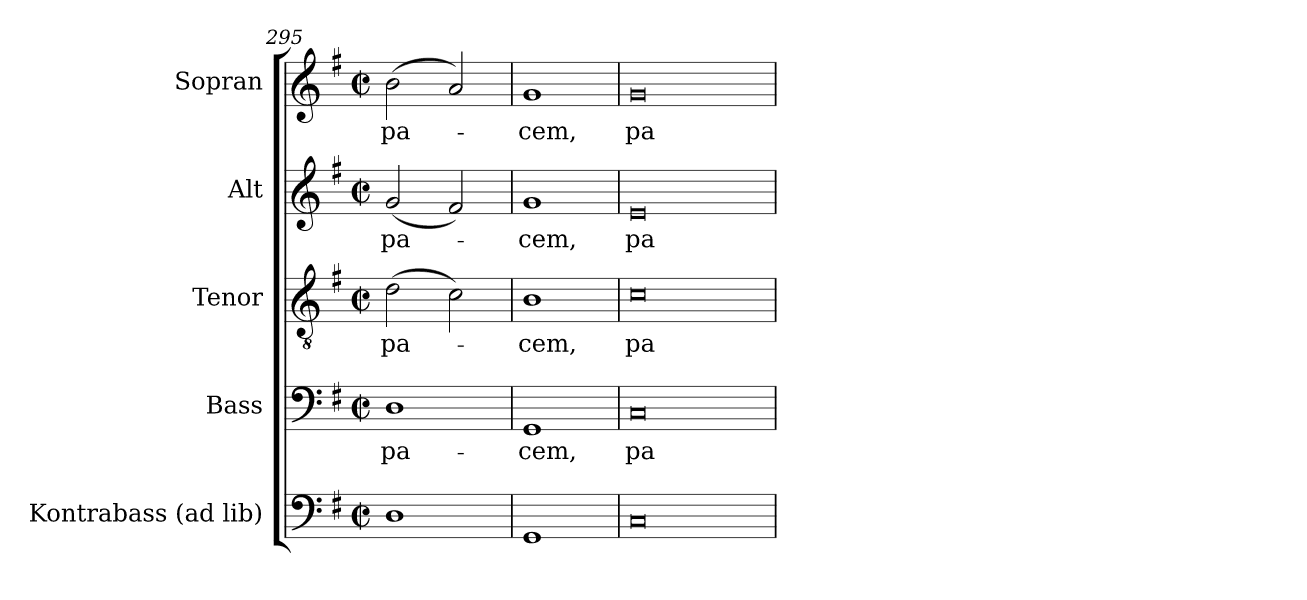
**kern	**kern	**text	**kern	**text	**kern	**text	**kern	**text
*part5	*part4	*part4	*part3	*part3	*part2	*part2	*part1	*part1
*staff5	*staff4	*staff4	*staff3	*staff3	*staff2	*staff2	*staff1	*staff1
*I"Kontrabass (ad lib)	*I"Bass	*	*I"Tenor	*	*I"Alt	*	*I"Sopran	*
*I'Kb.	*I'B.	*	*I'T.	*	*I'A.	*	*I'S.	*
*clefF4	*clefF4	*	*clefGv2	*	*clefG2	*	*clefG2	*
*ITrd7c12	*	*	*	*	*	*	*	*
*k[f#]	*k[f#]	*	*k[f#]	*	*k[f#]	*	*k[f#]	*
*G:	*G:	*	*G:	*	*G:	*	*G:	*
*M2/2	*M2/2	*	*M2/2	*	*M2/2	*	*M2/2	*
*met(c|)	*met(c|)	*	*met(c|)	*	*met(c|)	*	*met(c|)	*
=295	=295	=295	=295	=295	=295	=295	=295	=295
!	!	!LO:LY:b	!	!LO:LY:b	!	!LO:LY:b	!	!LO:LY:b
1DD	1D	pa-	(>2d\	pa-	(<2g/	pa-	(>2b\	pa-
.	.	.	2c\)	.	2f#/)	.	2a/)	.
=296	=296	=296	=296	=296	=296	=296	=296	=296
!	!	!LO:LY:b	!	!LO:LY:b	!	!LO:LY:b	!	!LO:LY:b
1GGG	1GG	-cem,	1B	-cem,	1g	-cem,	1g	-cem,
=297	=297	=297	=297	=297	=297	=297	=297	=297
!	!	!LO:LY:b	!	!LO:LY:b	!	!LO:LY:b	!	!LO:LY:b
0CC	0C	pa-	0c	pa-	0e	pa-	0g	pa-
=	=	=	=	=	=	=	=	=
*-	*-	*-	*-	*-	*-	*-	*-	*-
